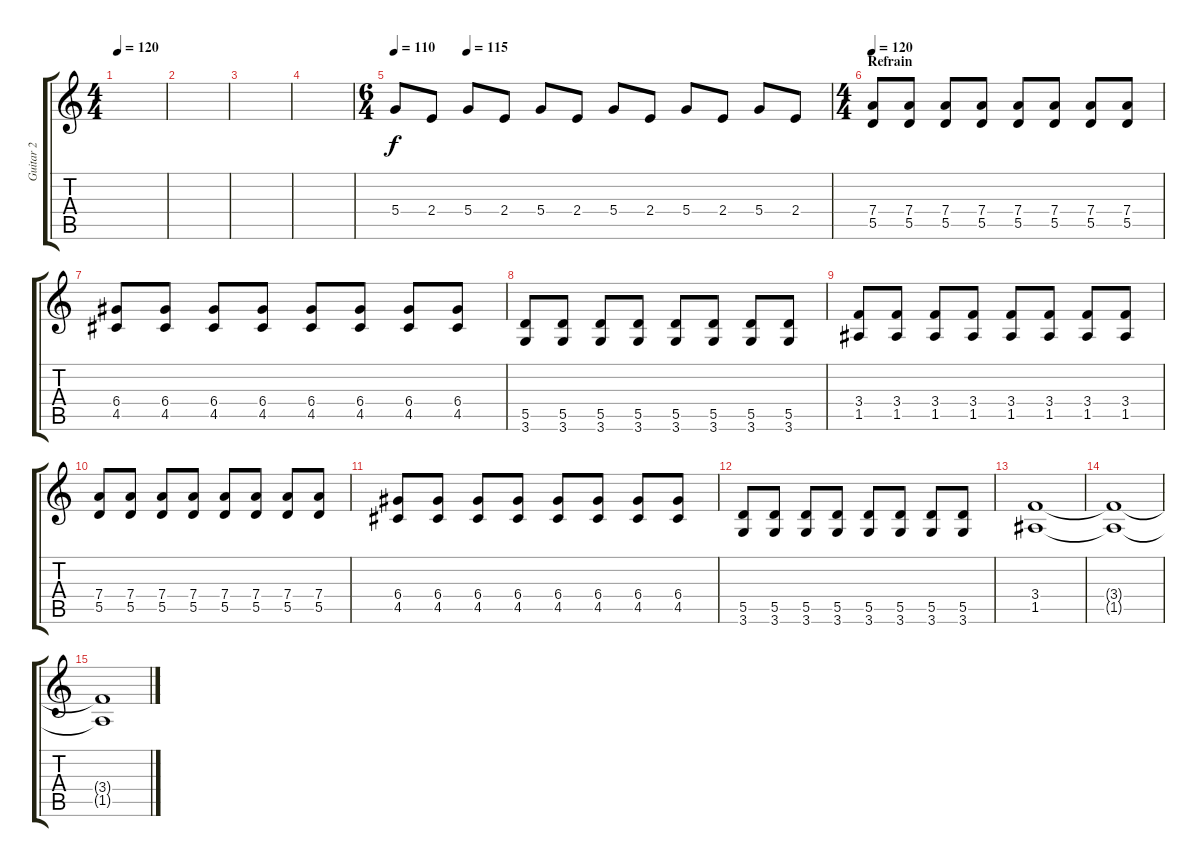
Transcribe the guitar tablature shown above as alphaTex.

\track ("Guitar 2" "Guitar 2") {instrument distortionguitar}
\staff {score tabs}
\tuning (E4 B3 G3 D3 A2 E2) {hide}
\ts (4 4)
\tempo 120
\clef g2
\ks c
|
|
|
|
\ts (6 4)
\section ("" "")
\tempo 110
\tempo (115 0.16666666666666666)
5.4.8{volume 10} 2.4.8 5.4.8 2.4.8 5.4.8 2.4.8 5.4.8 2.4.8 5.4.8 2.4.8 5.4.8 2.4.8 |
\ts (4 4)
\section ("" "Refrain")
\tempo 120
(7.4 5.5).8 (7.4 5.5).8 (7.4 5.5).8 (7.4 5.5).8 (7.4 5.5).8 (7.4 5.5).8 (7.4 5.5).8 (7.4 5.5).8 |
(6.4 4.5).8 (6.4 4.5).8 (6.4 4.5).8 (6.4 4.5).8 (6.4 4.5).8 (6.4 4.5).8 (6.4 4.5).8 (6.4 4.5).8 |
(5.5 3.6).8 (5.5 3.6).8 (5.5 3.6).8 (5.5 3.6).8 (5.5 3.6).8 (5.5 3.6).8 (5.5 3.6).8 (5.5 3.6).8 |
(3.4 1.5).8 (3.4 1.5).8 (3.4 1.5).8 (3.4 1.5).8 (3.4 1.5).8 (3.4 1.5).8 (3.4 1.5).8 (3.4 1.5).8 |
(7.4 5.5).8 (7.4 5.5).8 (7.4 5.5).8 (7.4 5.5).8 (7.4 5.5).8 (7.4 5.5).8 (7.4 5.5).8 (7.4 5.5).8 |
(6.4 4.5).8 (6.4 4.5).8 (6.4 4.5).8 (6.4 4.5).8 (6.4 4.5).8 (6.4 4.5).8 (6.4 4.5).8 (6.4 4.5).8 |
(5.5 3.6).8 (5.5 3.6).8 (5.5 3.6).8 (5.5 3.6).8 (5.5 3.6).8 (5.5 3.6).8 (5.5 3.6).8 (5.5 3.6).8 |
(3.4 1.5).1{volume 1} |
(3.4{t} 1.5{t}).1 |
(3.4{t} 1.5{t}).1
